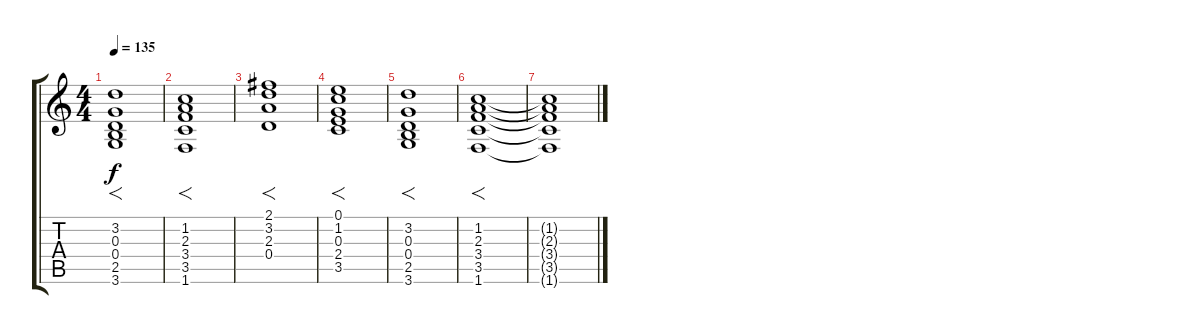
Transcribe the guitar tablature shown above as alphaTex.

\track "" {instrument pad3polysynth}
\staff {score tabs}
\tuning (E5 B4 G4 D4 A3 E3) {hide}
\ts (4 4)
\tempo 135
\clef g2
\ks c
(3.2 0.3 0.4 2.5 3.6).1{f dy f} |
(1.2 2.3 3.4 3.5 1.6).1{f} |
(2.1 3.2 2.3 0.4).1{f} |
(0.1 1.2 0.3 2.4 3.5).1{f} |
(3.2 0.3 0.4 2.5 3.6).1{f} |
(1.2 2.3 3.4 3.5 1.6).1{f} |
(1.2{t} 2.3{t} 3.4{t} 3.5{t} 1.6{t}).1
